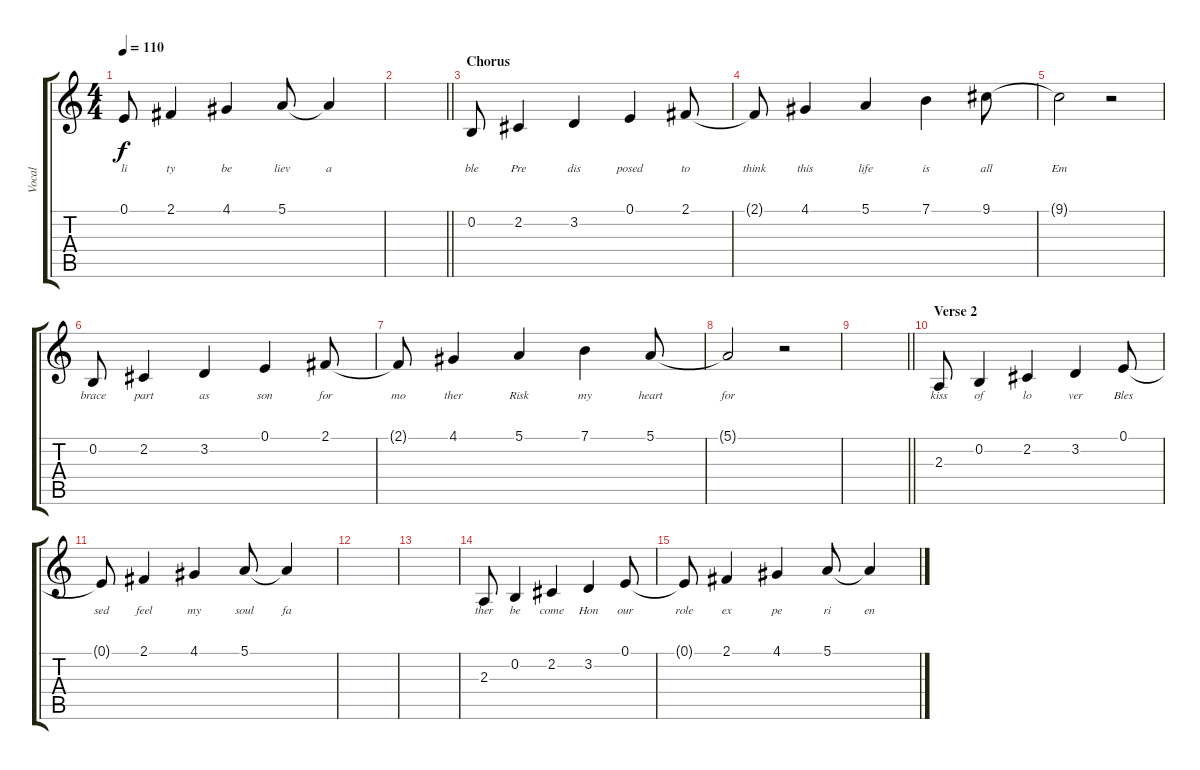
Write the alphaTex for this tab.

\track ("Vocal" "Vocal") {instrument acousticgrandpiano}
\staff {score tabs}
\tuning (E4 B3 G3 D3 A2 E2) {hide}
\ts (4 4)
\tempo 110
\clef g2
\ks c
0.1{t}.8{lyrics (0 "li") lyrics (1 "") lyrics (2 "") lyrics (3 "") lyrics (4 "") dy f} 2.1.4{lyrics (0 "ty") lyrics (1 "") lyrics (2 "") lyrics (3 "") lyrics (4 "")} 4.1.4{lyrics (0 "be") lyrics (1 "") lyrics (2 "") lyrics (3 "") lyrics (4 "")} 5.1.8{lyrics (0 "liev") lyrics (1 "") lyrics (2 "") lyrics (3 "") lyrics (4 "")} 5.1{t}.4{lyrics (0 "a") lyrics (1 "") lyrics (2 "") lyrics (3 "") lyrics (4 "")} |
\barLineRight lightlight
|
\section ("" "Chorus")
0.2.8{lyrics (0 "ble") lyrics (1 "") lyrics (2 "") lyrics (3 "") lyrics (4 "")} 2.2.4{lyrics (0 "Pre") lyrics (1 "") lyrics (2 "") lyrics (3 "") lyrics (4 "")} 3.2.4{lyrics (0 "dis") lyrics (1 "") lyrics (2 "") lyrics (3 "") lyrics (4 "")} 0.1.4{lyrics (0 "posed") lyrics (1 "") lyrics (2 "") lyrics (3 "") lyrics (4 "")} 2.1.8{lyrics (0 "to") lyrics (1 "") lyrics (2 "") lyrics (3 "") lyrics (4 "")} |
2.1{t}.8{lyrics (0 "think") lyrics (1 "") lyrics (2 "") lyrics (3 "") lyrics (4 "")} 4.1.4{lyrics (0 "this") lyrics (1 "") lyrics (2 "") lyrics (3 "") lyrics (4 "")} 5.1.4{lyrics (0 "life") lyrics (1 "") lyrics (2 "") lyrics (3 "") lyrics (4 "")} 7.1.4{lyrics (0 "is") lyrics (1 "") lyrics (2 "") lyrics (3 "") lyrics (4 "")} 9.1.8{lyrics (0 "all") lyrics (1 "") lyrics (2 "") lyrics (3 "") lyrics (4 "")} |
9.1{t}.2{lyrics (0 "Em") lyrics (1 "") lyrics (2 "") lyrics (3 "") lyrics (4 "")} r.2 |
0.2.8{lyrics (0 "brace") lyrics (1 "") lyrics (2 "") lyrics (3 "") lyrics (4 "")} 2.2.4{lyrics (0 "part") lyrics (1 "") lyrics (2 "") lyrics (3 "") lyrics (4 "")} 3.2.4{lyrics (0 "as") lyrics (1 "") lyrics (2 "") lyrics (3 "") lyrics (4 "")} 0.1.4{lyrics (0 "son") lyrics (1 "") lyrics (2 "") lyrics (3 "") lyrics (4 "")} 2.1.8{lyrics (0 "for") lyrics (1 "") lyrics (2 "") lyrics (3 "") lyrics (4 "")} |
2.1{t}.8{lyrics (0 "mo") lyrics (1 "") lyrics (2 "") lyrics (3 "") lyrics (4 "")} 4.1.4{lyrics (0 "ther") lyrics (1 "") lyrics (2 "") lyrics (3 "") lyrics (4 "")} 5.1.4{lyrics (0 "Risk") lyrics (1 "") lyrics (2 "") lyrics (3 "") lyrics (4 "")} 7.1.4{lyrics (0 "my") lyrics (1 "") lyrics (2 "") lyrics (3 "") lyrics (4 "")} 5.1.8{lyrics (0 "heart") lyrics (1 "") lyrics (2 "") lyrics (3 "") lyrics (4 "")} |
5.1{t}.2{lyrics (0 "for") lyrics (1 "") lyrics (2 "") lyrics (3 "") lyrics (4 "")} r.2 |
\barLineRight lightlight
|
\section ("" "Verse 2")
2.3.8{lyrics (0 "kiss") lyrics (1 "") lyrics (2 "") lyrics (3 "") lyrics (4 "")} 0.2.4{lyrics (0 "of") lyrics (1 "") lyrics (2 "") lyrics (3 "") lyrics (4 "")} 2.2.4{lyrics (0 "lo") lyrics (1 "") lyrics (2 "") lyrics (3 "") lyrics (4 "")} 3.2.4{lyrics (0 "ver") lyrics (1 "") lyrics (2 "") lyrics (3 "") lyrics (4 "")} 0.1.8{lyrics (0 "Bles") lyrics (1 "") lyrics (2 "") lyrics (3 "") lyrics (4 "")} |
0.1{t}.8{lyrics (0 "sed") lyrics (1 "") lyrics (2 "") lyrics (3 "") lyrics (4 "")} 2.1.4{lyrics (0 "feel") lyrics (1 "") lyrics (2 "") lyrics (3 "") lyrics (4 "")} 4.1.4{lyrics (0 "my") lyrics (1 "") lyrics (2 "") lyrics (3 "") lyrics (4 "")} 5.1.8{lyrics (0 "soul") lyrics (1 "") lyrics (2 "") lyrics (3 "") lyrics (4 "")} 5.1{t}.4{lyrics (0 "fa") lyrics (1 "") lyrics (2 "") lyrics (3 "") lyrics (4 "")} |
|
|
2.3.8{lyrics (0 "ther") lyrics (1 "") lyrics (2 "") lyrics (3 "") lyrics (4 "")} 0.2.4{lyrics (0 "be") lyrics (1 "") lyrics (2 "") lyrics (3 "") lyrics (4 "")} 2.2.4{lyrics (0 "come") lyrics (1 "") lyrics (2 "") lyrics (3 "") lyrics (4 "")} 3.2.4{lyrics (0 "Hon") lyrics (1 "") lyrics (2 "") lyrics (3 "") lyrics (4 "")} 0.1.8{lyrics (0 "our") lyrics (1 "") lyrics (2 "") lyrics (3 "") lyrics (4 "")} |
0.1{t}.8{lyrics (0 "role") lyrics (1 "") lyrics (2 "") lyrics (3 "") lyrics (4 "")} 2.1.4{lyrics (0 "ex") lyrics (1 "") lyrics (2 "") lyrics (3 "") lyrics (4 "")} 4.1.4{lyrics (0 "pe") lyrics (1 "") lyrics (2 "") lyrics (3 "") lyrics (4 "")} 5.1.8{lyrics (0 "ri") lyrics (1 "") lyrics (2 "") lyrics (3 "") lyrics (4 "")} 5.1{t}.4{lyrics (0 "en") lyrics (1 "") lyrics (2 "") lyrics (3 "") lyrics (4 "")}
